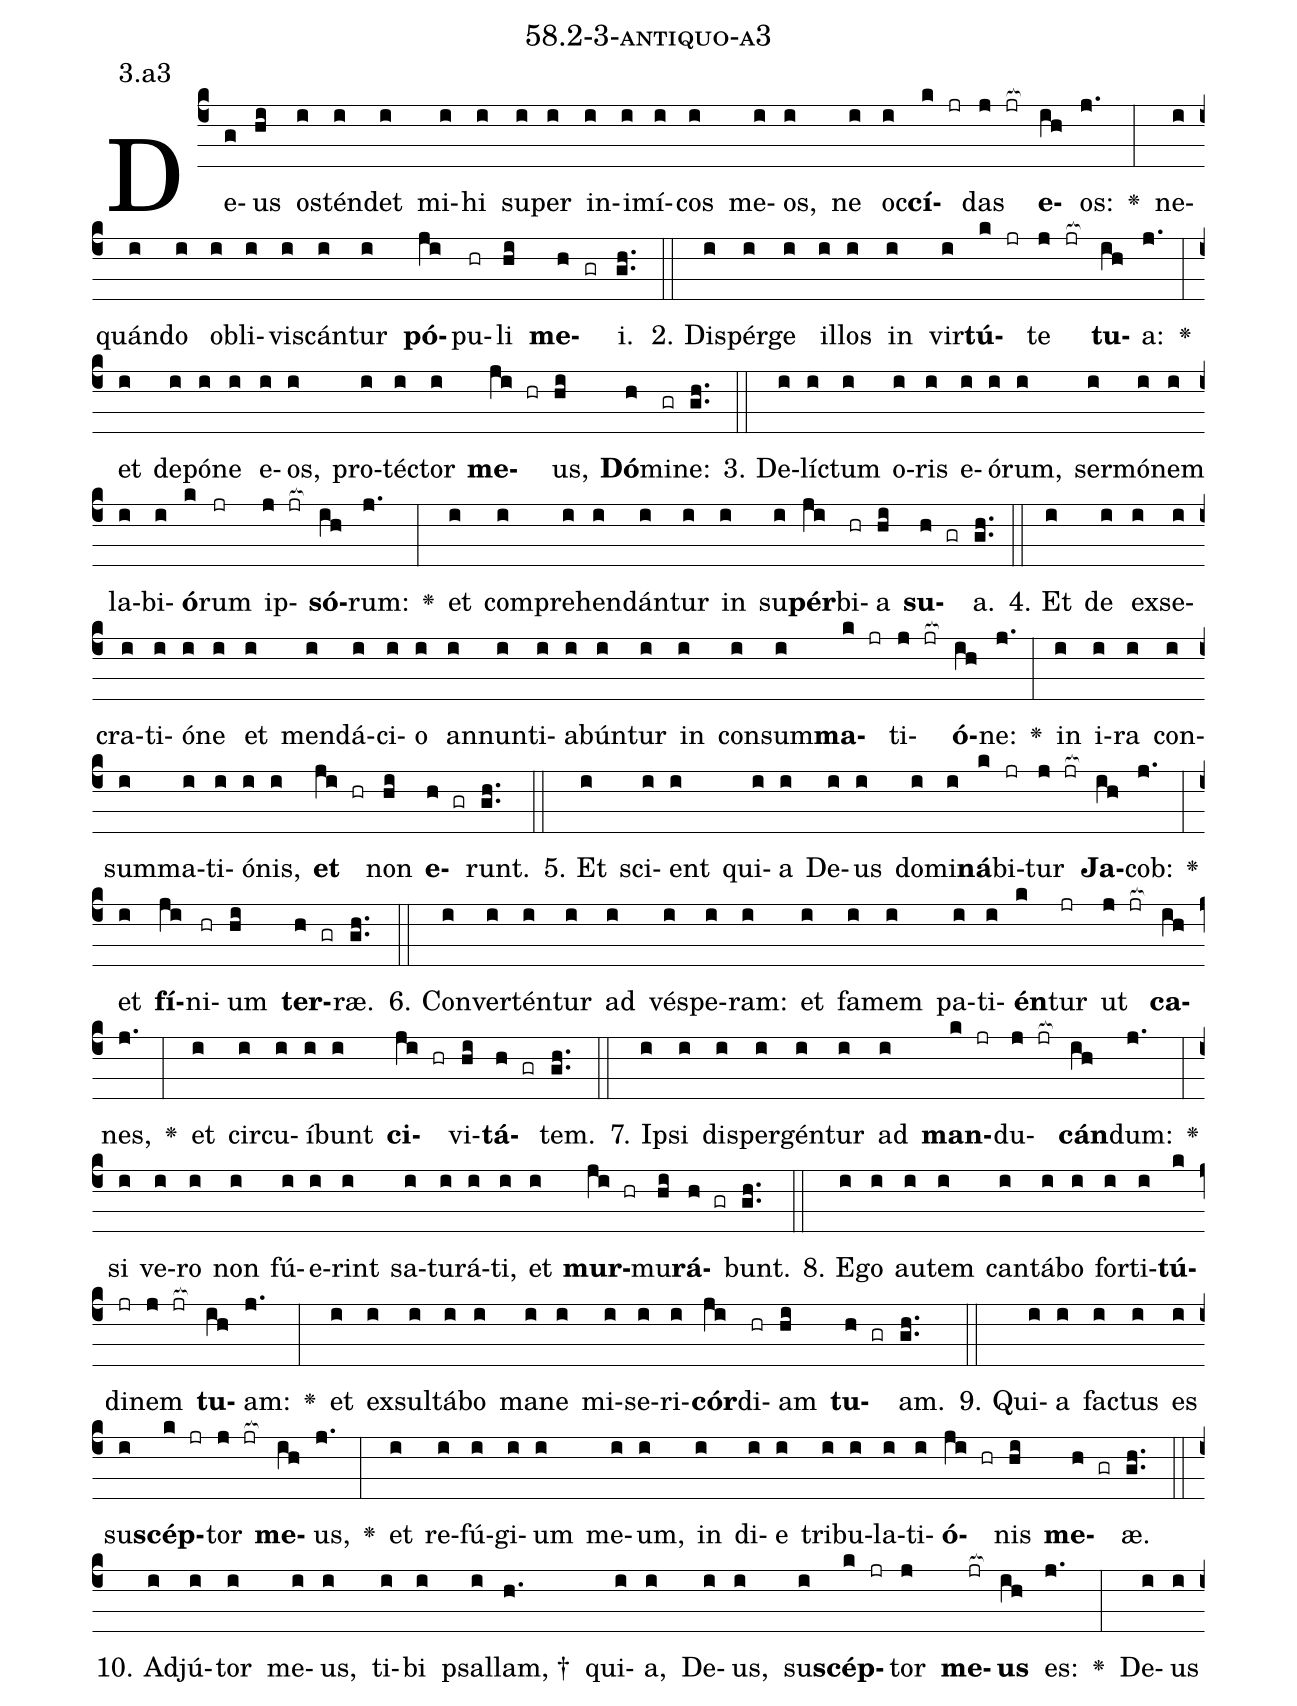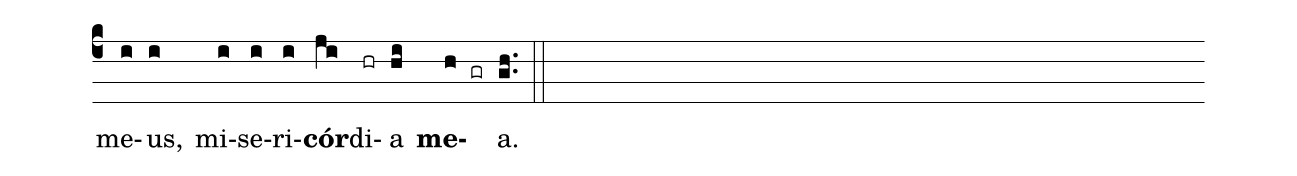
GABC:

name: 58.2-3-antiquo-a3;
annotation: 3.a3;
%%
(c4)De(g)us(hi) os(i)tén(i)det(i) mi(i)hi(i) su(i)per(i) in(i)i(i)mí(i)cos(i) me(i)os,(i) ne(i) oc(i)<b>cí</b>(k jr)das(j jr[ocb:1{]) <b>e</b>(ih[ocb:0}])os:(j.) <v>\greheightstar</v>(:) ne(i)quán(i)do(i) ob(i)li(i)vis(i)cán(i)tur(i) <b>pó</b>(ji)pu(hr)li(hi) <b>me</b>(h gr)i.(gh..) (::)
2. Di(i)spér(i)ge(i) il(i)los(i) in(i) vir(i)<b>tú</b>(k jr)te(j jr[ocb:1{]) <b>tu</b>(ih[ocb:0}])a:(j.) <v>\greheightstar</v>(:) et(i) de(i)pó(i)ne(i) e(i)os,(i) pro(i)téc(i)tor(i) <b>me</b>(ji hr)us,(hi) <b>Dó</b>(h)mi(gr)ne:(gh..) (::)
3. De(i)líc(i)tum(i) o(i)ris(i) e(i)ó(i)rum,(i) ser(i)mó(i)nem(i) la(i)bi(i)<b>ó</b>(k)rum(jr) ip(j jr[ocb:1{])<b>só</b>(ih[ocb:0}])rum:(j.) <v>\greheightstar</v>(:) et(i) com(i)pre(i)hen(i)dán(i)tur(i) in(i) su(i)<b>pér</b>(ji)bi(hr)a(hi) <b>su</b>(h gr)a.(gh..) (::)
4. Et(i) de(i) ex(i)se(i)cra(i)ti(i)ó(i)ne(i) et(i) men(i)dá(i)ci(i)o(i) an(i)nun(i)ti(i)a(i)bún(i)tur(i) in(i) con(i)sum(i)<b>ma</b>(k jr)ti(j jr[ocb:1{])<b>ó</b>(ih[ocb:0}])ne:(j.) <v>\greheightstar</v>(:) in(i) i(i)ra(i) con(i)sum(i)ma(i)ti(i)ó(i)nis,(i) <b>et</b>(ji hr) non(hi) <b>e</b>(h gr)runt.(gh..) (::)
5. Et(i) sci(i)ent(i) qui(i)a(i) De(i)us(i) do(i)mi(i)<b>ná</b>(k)bi(jr)tur(j jr[ocb:1{]) <b>Ja</b>(ih[ocb:0}])cob:(j.) <v>\greheightstar</v>(:) et(i) <b>fí</b>(ji)ni(hr)um(hi) <b>ter</b>(h gr)ræ.(gh..) (::)
6. Con(i)ver(i)tén(i)tur(i) ad(i) vés(i)pe(i)ram:(i) et(i) fa(i)mem(i) pa(i)ti(i)<b>én</b>(k)tur(jr) ut(j jr[ocb:1{]) <b>ca</b>(ih[ocb:0}])nes,(j.) <v>\greheightstar</v>(:) et(i) cir(i)cu(i)í(i)bunt(i) <b>ci</b>(ji hr)vi(hi)<b>tá</b>(h gr)tem.(gh..) (::)
7. Ip(i)si(i) di(i)sper(i)gén(i)tur(i) ad(i) <b>man</b>(k jr)du(j jr[ocb:1{])<b>cán</b>(ih[ocb:0}])dum:(j.) <v>\greheightstar</v>(:) si(i) ve(i)ro(i) non(i) fú(i)e(i)rint(i) sa(i)tu(i)rá(i)ti,(i) et(i) <b>mur</b>(ji hr)mu(hi)<b>rá</b>(h gr)bunt.(gh..) (::)
8. E(i)go(i) au(i)tem(i) can(i)tá(i)bo(i) for(i)ti(i)<b>tú</b>(k)di(jr)nem(j jr[ocb:1{]) <b>tu</b>(ih[ocb:0}])am:(j.) <v>\greheightstar</v>(:) et(i) ex(i)sul(i)tá(i)bo(i) ma(i)ne(i) mi(i)se(i)ri(i)<b>cór</b>(ji)di(hr)am(hi) <b>tu</b>(h gr)am.(gh..) (::)
9. Qui(i)a(i) fac(i)tus(i) es(i) su(i)<b>scép</b>(k jr)tor(j jr[ocb:1{]) <b>me</b>(ih[ocb:0}])us,(j.) <v>\greheightstar</v>(:) et(i) re(i)fú(i)gi(i)um(i) me(i)um,(i) in(i) di(i)e(i) tri(i)bu(i)la(i)ti(i)<b>ó</b>(ji hr)nis(hi) <b>me</b>(h gr)æ.(gh..) (::)
10. Ad(i)jú(i)tor(i) me(i)us,(i) ti(i)bi(i) psal(i)lam, †(h.) qui(i)a,(i) De(i)us,(i) su(i)<b>scép</b>(k jr)tor(j) <b>me</b>(jr[ocb:1{])<b>us</b>(ih[ocb:0}]) es:(j.) <v>\greheightstar</v>(:) De(i)us(i) me(i)us,(i) mi(i)se(i)ri(i)<b>cór</b>(ji)di(hr)a(hi) <b>me</b>(h gr)a.(gh..) (::)
